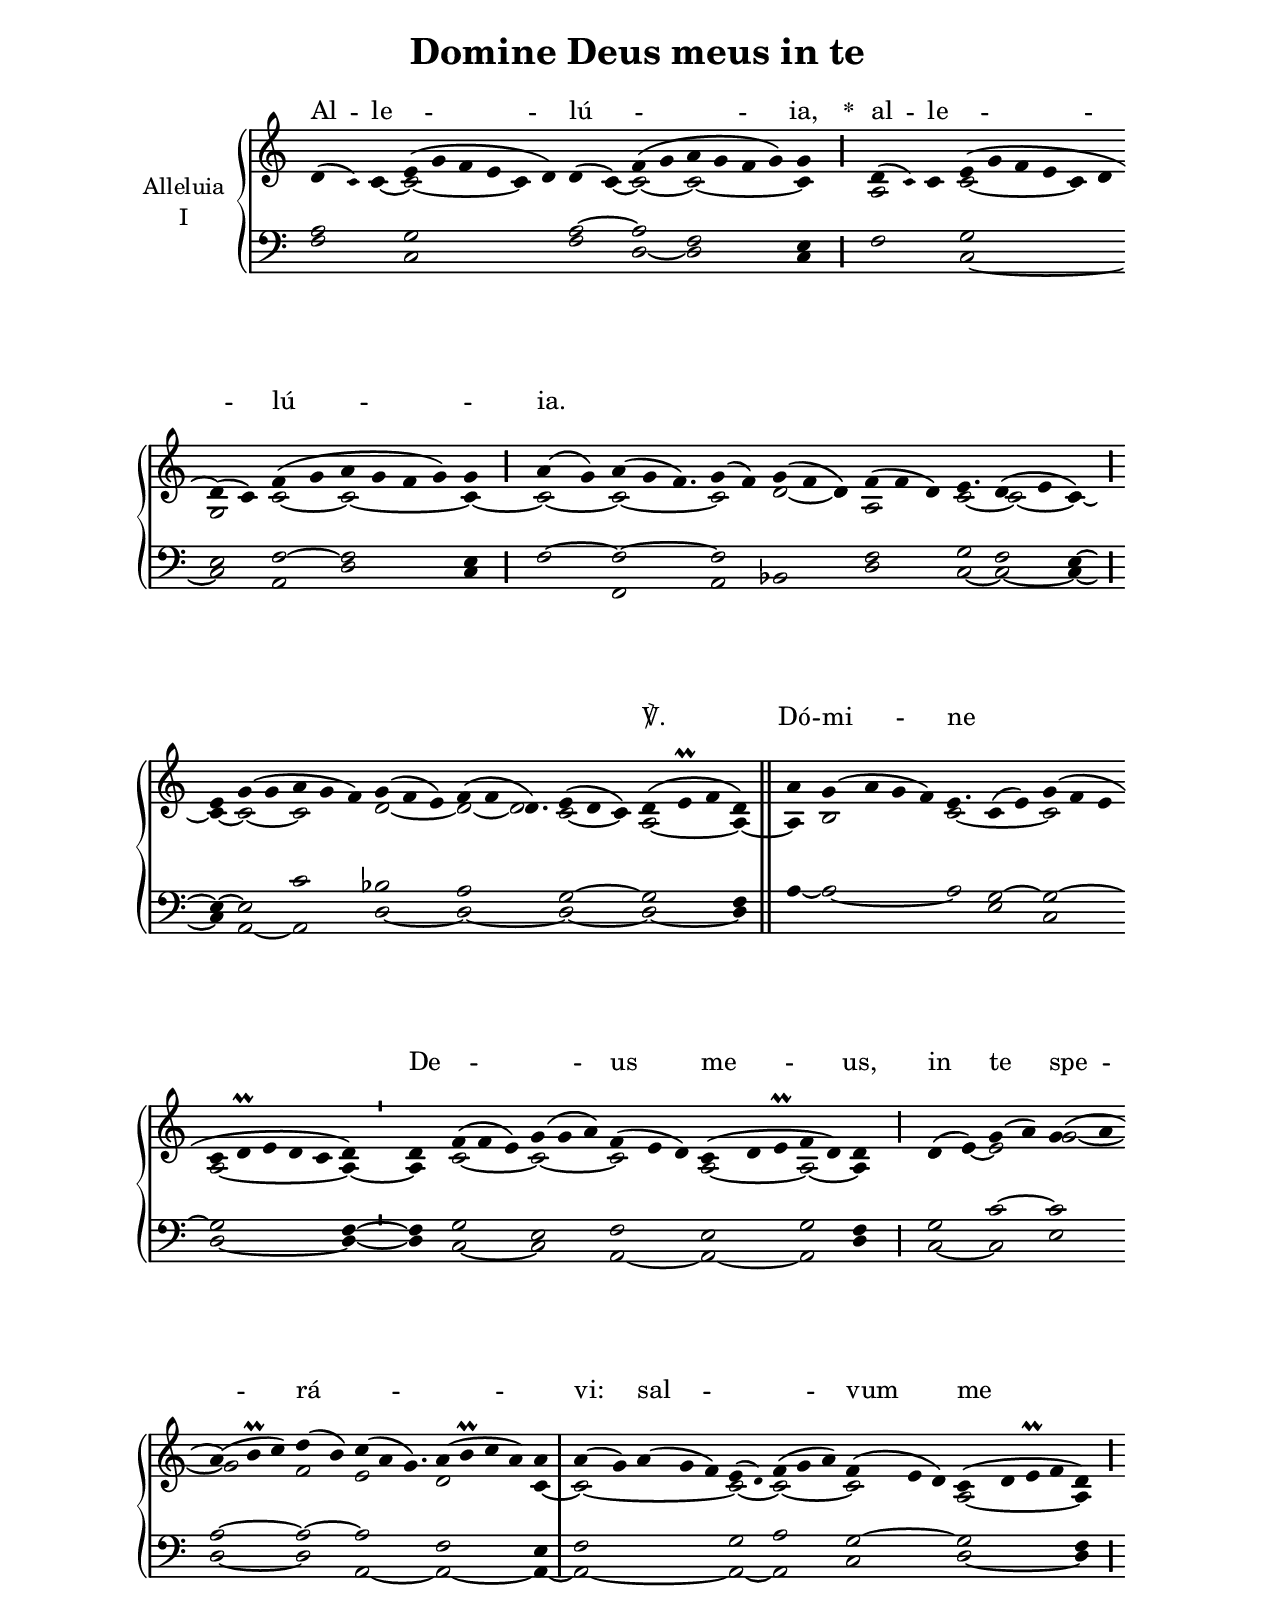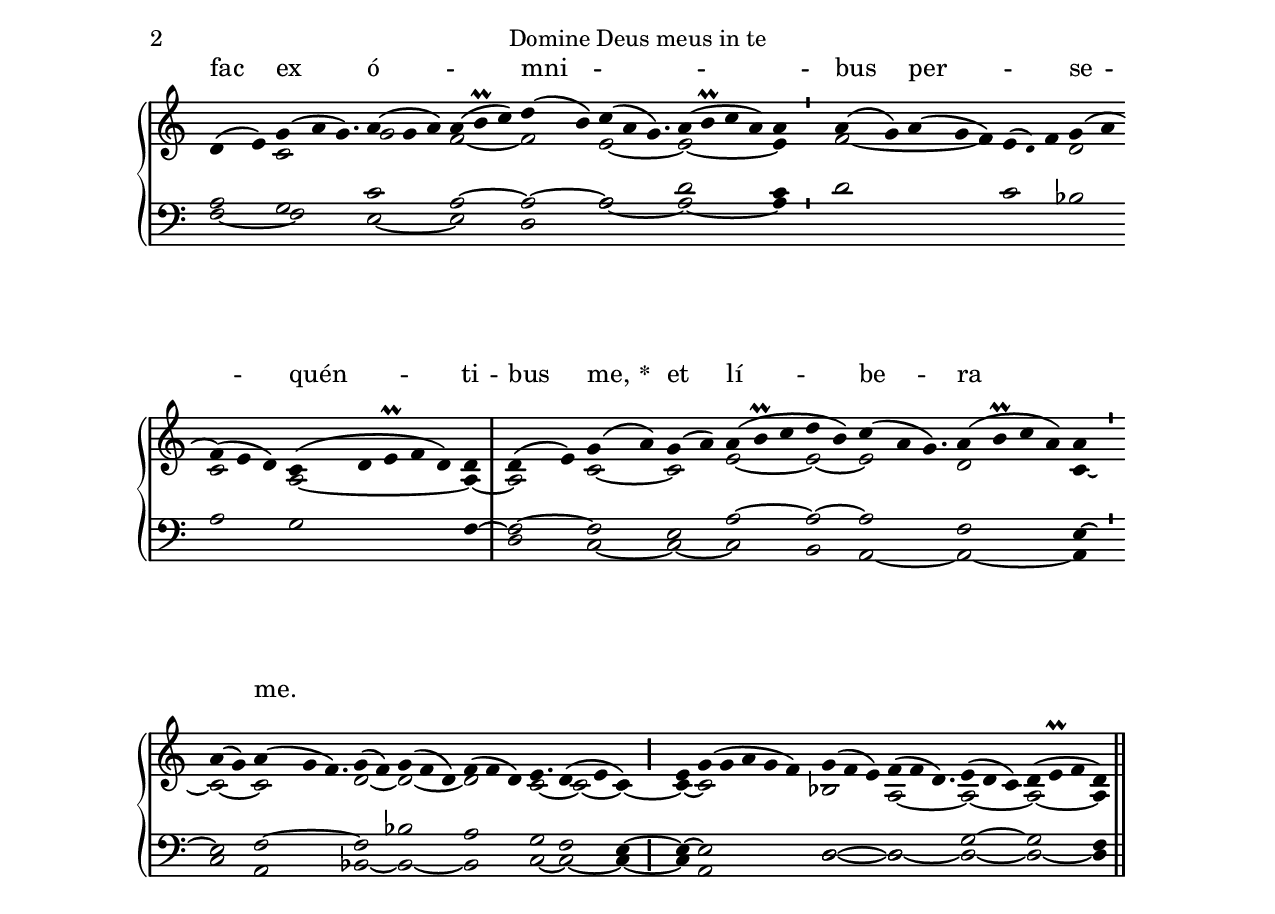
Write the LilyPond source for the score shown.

\version "2.18"
\include "gregorian.ly"
\include "noh2.ily"


%Page reference: page ii.130
%(volume.page)

global = {
 \key d \dorian
 \cadenzaOn 
}

\header {
  title = \markup \center-column {"Domine Deus meus in te" \vspace #1 }
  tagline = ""
  composer = ""
}

\paper {
 #(include-special-characters)
  oddHeaderMarkup = \markup \fill-line {
    \line {}
    \center-column {
      \on-the-fly #first-page     " "
      \on-the-fly #not-first-page "Domine Deus meus in te"
    }
    \line { \on-the-fly #print-page-number-check-first \fromproperty #'page:page-number-string }
  }
  evenHeaderMarkup = \markup \fill-line {
    \line { \on-the-fly #print-page-number-check-first \fromproperty #'page:page-number-string }
    \center-column { "Domine Deus meus in te" }
    \line {}
  }
}

chantText = \lyricmode {
Al -- le -- _ lú -- _ ia, 
\set stanza = " * " 
al -- le -- _ lú -- _ ia. 
_ _ _ _ _ _ 
_ _ _ _ _ ℣. 
Dó -- mi -- ne _ _ De -- _ _ us me -- us, 
in te spe -- rá -- _ _ _ vi: 
sal -- _ _ vum me fac 
ex ó -- _ mni -- _ _ _ bus per -- _ _ se -- quén -- ti -- bus me, 
\set stanza = " * " 
et lí -- be -- ra _ _ me. _ _ _ _ _ _ 
_ _ _ _ _ }

chantMusic = {
\tieDown   d'4 ( \once \tweak #'font-size #-4 c' ) c'4 e'4 ( g'4 f'4 e'4 c'4 d'4) d'4 ( c'4) f'4 ( g'4 a'4 g'4 f'4 g'4) g'4 \divisioMaior
 d'4 ( \once \tweak #'font-size #-4 c' ) c'4 e'4 ( g'4 f'4 e'4 c'4 d'4 \forceBreak
) d'4 ( c'4) f'4 ( g'4 a'4 g'4 f'4 g'4) g'4 \divisioMaior
 a'4 ( g'4) a'4 ( g'4 f'4.) g'4 ( f'4) g'4 ( f'4 d'4) f'4 ( f'4 d'4) e'4. d'4 ( e'4 c'4) \divisioMaior \forceBreak

 e'4 g'4 ( g'4 a'4 g'4 f'4) g'4 ( f'4 e'4) f'4 ( f'4 d'4.) e'4 ( d'4 c'4) d'4 ( e'\prall f'4 d'4) \finalis
 a'4 g'4 ( a'4 g'4 f'4) e'4. c'4 ( e'4) g'4 ( f'4 e'4 \forceBreak
 c'4 d'\prall e'4 d'4 c'4 d'4) \divisioMinima
 d'4 f'4 ( f'4 e'4) g'4 ( g'4 a'4) f'4 ( e'4 d'4) c'4 ( d'4 e'\prall f'4 d'4) d'4 \divisioMaior
 d'4 ( e'4) g'4 ( a'4) g'4 ( a'4 \forceBreak
) a'4 ( b'\prall c''4) d''4 ( b'4) c''4 ( a'4 g'4.) a'4 ( b'\prall c''4 a'4) a'4 \divisioMaxima
 a'4 ( g'4) a'4 ( g'4 f'4) e'4 ( \once \tweak #'font-size #-4 d' ) f'4 ( g'4 a'4) f'4 ( e'4 d'4) c'4 ( d'4 e'\prall f'4 d'4) \divisioMaior \forceBreak

 d'4 ( e'4) g'4 ( a'4 g'4.) a'4 ( g'4 a'4) a'4 ( b'\prall c''4) d''4 ( b'4) c''4 ( a'4 g'4.) a'4 ( b'\prall c''4 a'4) a'4 \divisioMinima
 a'4 ( g'4) a'4 ( g'4 f'4) e'4 ( \once \tweak #'font-size #-4 d' ) f'4 g'4 ( a'4 \forceBreak
) f'4 ( e'4 d'4) c'4 ( d'4 e'\prall f'4 d'4) d'4 \divisioMaxima
 d'4 ( e'4) g'4 ( a'4) g'4 ( a'4) a'4 ( b'\prall c''4 d''4 b'4) c''4 ( a'4 g'4.) a'4 ( b'\prall c''4 a'4) a'4 \divisioMinima \forceBreak

 a'4 ( g'4) a'4 ( g'4 f'4.) g'4 ( f'4) g'4 ( f'4 d'4) f'4 ( f'4 d'4) e'4. d'4 ( e'4 c'4) \divisioMaior
 e'4 g'4 ( g'4 a'4 g'4 f'4) g'4 ( f'4 e'4) f'4 ( f'4 d'4.) e'4 ( d'4 c'4) d'4 ( e'\prall f'4 d'4) \finalis

}

altoMusic = {
r2 c'4 ~ c'2*4/2 ~ c'4 r2 c'4 ~ c'2 ~ c'2*4/2 ~ c'4 \divisioMaior
a2*3/2 c'2*4/2 ~ c'4 d'4 g2 c'2 ~ c'2*4/2 ~ c'4 ~ \divisioMaior
c'2 ~ c'2*7/4 ~ c'2 d'2 ~ d'4 a2*3/2 c'2*3/4 ~ c'2 ~ c'4 ~ \divisioMaior
c'4 ~ c'2 ~ c'2*3/2 d'2*3/2 ~ d'2 ~ d'2*3/4 c'2 ~ c'4 a2*3/2 ~ a4 ~ \finalis
a4 b2*4/2 c'2*7/4 ~ c'2*3/2 a2*5/2 ~ a4 ~ \divisioMinima
a4 c'2*3/2 ~ c'2*3/2 ~ c'2*3/2 a2*3/2 ~ a2 ~ a4 \divisioMaior
d'4 e'4 ~ e'2 g'2 ~ g'2*3/2 f'2 e'2*7/4 d'2*4/2 c'4 ~ \divisioMaxima
c'2*5/2 ~ c'2 ~ c'2*3/2 ~ c'2*3/2 a2*4/2 ~ a4 \divisioMaior
r2 c'2*7/4 g'2*3/2 f'2*3/2 ~ f'2 e'2*7/4 ~ e'2*4/2 ~ e'4 \divisioMinima
f'2*4/2 ~ f'4 r2*3/2 d'2 c'2*3/2 a2*5/2 ~ a4 ~ \divisioMaxima
a2 c'2 ~ c'2 e'2*3/2 ~ e'2 ~ e'2*7/4 d'2*4/2 c'4 ~ \divisioMinima
c'2 ~ c'2*7/4 d'2 ~ d'2*3/2 ~ d'2*3/2 c'2*3/4 ~ c'2 ~ c'4 ~ \divisioMaior
c'4 ~ c'2*5/2 bes2*3/2 a2*7/4 ~ a2*3/2 ~ a2*3/2 ~ a4 \finalis
}

tenorMusic = {
a2*3/2 g2*6/2 a2 ~ a2 f2*4/2 e4 \divisioMaior
f2*3/2 g2*6/2 e2 f2 ~ f2*4/2 e4 \divisioMaior
f2 ~ f2*7/4 ~ f2 bes,2*3/2 f2*3/2 g2*3/4 f2 e4 ~ \divisioMaior
e4 ~ e2 c'2*3/2 bes2*3/2 a2*7/4 g2*3/2 ~ g2*3/2 f4 \finalis
r4 r2*4/2 r2*3/4 g2 ~ g2*3/2 ~ g2*5/2 f4 ~ \divisioMinima
f4 g2*3/2 e2*3/2 f2*3/2 e2*3/2 g2 f4 \divisioMaior
g2 c'2 ~ c'2 a2*3/2 ~ a2 ~ a2*7/4 f2*4/2 e4 \divisioMaxima
f2*5/2 g2 a2*3/2 g2*3/2 ~ g2*4/2 f4 \divisioMaior
a2 g2*7/4 c'2*3/2 a2*3/2 ~ a2 ~ a2*7/4 d'2*4/2 c'4 \divisioMinima
d'2*5/2 c'2*3/2 bes2 a2*3/2 g2*5/2 f4 ~ \divisioMaxima
f2 ~ f2 e2 a2*3/2 ~ a2 ~ a2*7/4 f2*4/2 e4 ~ \divisioMinima
e2 f2*7/4 ~ f2 bes2*3/2 a2*3/2 g2*3/4 f2 e4 ~ \divisioMaior
e4 ~ e2*5/2 d2*3/2 ~ d2*7/4 g2*3/2 ~ g2*3/2 f4 \finalis
}

bassMusic = {
f2*3/2 c2*6/2 f2 d2 ~ d2*4/2 c4 \divisioMaior
r2*3/2 c2*6/2 ~ c2 a,2 d2*4/2 c4 \divisioMaior
r2 f,2*7/4 a,2*5/2 d2*3/2 c2*3/4 ~ c2 ~ c4 ~ \divisioMaior
c4 a,2 ~ a,2*3/2 d2*3/2 ~ d2*7/4 ~ d2*3/2 ~ d2*3/2 ~ d4 \finalis
a4 ~ a2*4/2 ~ a2*3/4 e2 c2*3/2 d2*5/2 ~ d4 ~ \divisioMinima
d4 c2*3/2 ~ c2*3/2 a,2*3/2 ~ a,2*3/2 ~ a,2 d4 \divisioMaior
c2 ~ c2 e2 d2*3/2 ~ d2 a,2*7/4 ~ a,2*4/2 ~ a,4 ~ \divisioMaxima
a,2*5/2 ~ a,2 ~ a,2*3/2 c2*3/2 d2*4/2 ~ d4 \divisioMaior
f2 ~ f2*7/4 e2*3/2 ~ e2*3/2 d2 a2*7/4 ~ a2*4/2 ~ a4 \divisioMinima
r2*19/2 \divisioMaxima
d2 c2 ~ c2 ~ c2*3/2 b,2 a,2*7/4 ~ a,2*4/2 ~ a,4 \divisioMinima
c2 a,2*7/4 bes,2 ~ bes,2*3/2 ~ bes,2*3/2 c2*3/4 ~ c2 ~ c4 ~ \divisioMaior
c4 a,2*5/2 d2*3/2 ~ d2*7/4 ~ d2*3/2 ~ d2*3/2 ~ d4 \finalis
}

voiceLines = {
\voiceLineStyle


}

\score{
  <<
    \new GrandStaff <<
      \set GrandStaff.autoBeaming = ##f
      \set GrandStaff.instrumentName = \markup \center-column {
        "Alleluia"
        "I"
      }
      \new Staff = up <<
        \new Voice = "chant" {
          \voiceOne \global \chantMusic
        }
        \new Voice {
          \voiceTwo \global \altoMusic
        }
      >>

      \new Staff = down <<
        \clef bass
        \new Voice {
          \voiceOne \global \tenorMusic
        }
        \new Voice {
          \voiceTwo \global \bassMusic
        }
	\new Voice {
        \voiceThree \global \voiceLines
        }
      >>
    >>
    \new Lyrics \lyricsto chant {
      \chantText
    }
  >>
  \layout{
  }
  \midi{
    \tempo 4 = 125
  }
}
